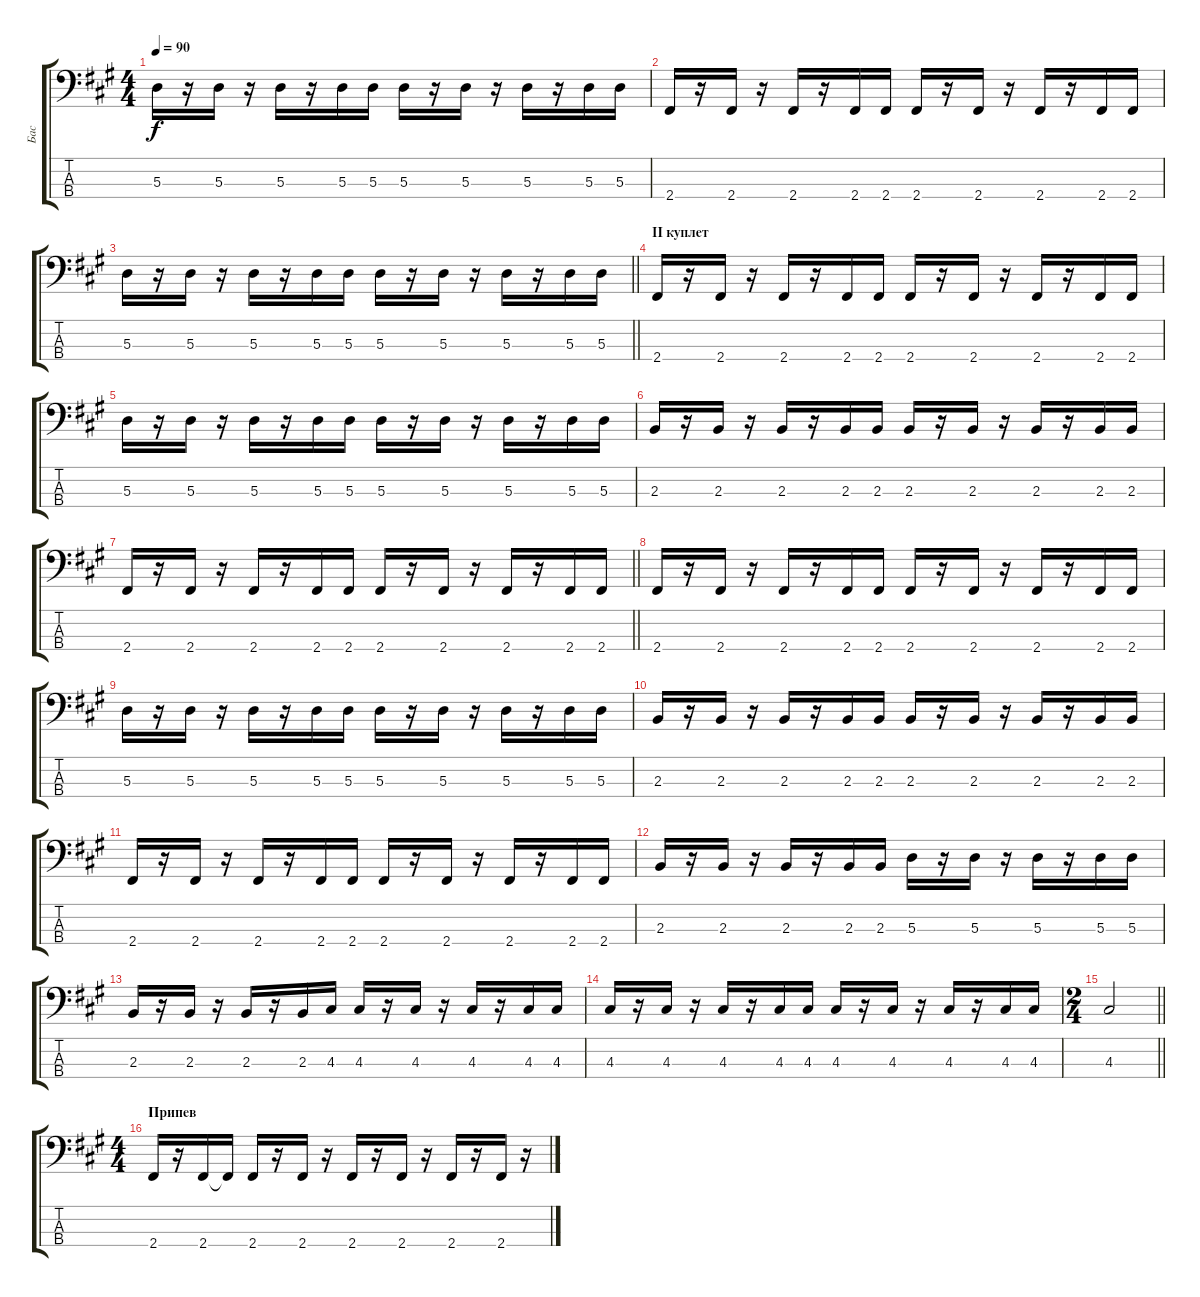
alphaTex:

\track ("Бас" "Бас") {instrument electricbassfinger}
\staff {score tabs}
\tuning (G2 D2 A1 E1) {hide}
\ts (4 4)
\tempo 90
\clef f4
\ks f#minor
5.3.16{dy f} r.16 5.3.16 r.16 5.3.16 r.16 5.3.16 5.3.16 5.3.16 r.16 5.3.16 r.16 5.3.16 r.16 5.3.16 5.3.16 |
2.4.16 r.16 2.4.16 r.16 2.4.16 r.16 2.4.16 2.4.16 2.4.16 r.16 2.4.16 r.16 2.4.16 r.16 2.4.16 2.4.16 |
\barLineRight lightlight
5.3.16 r.16 5.3.16 r.16 5.3.16 r.16 5.3.16 5.3.16 5.3.16 r.16 5.3.16 r.16 5.3.16 r.16 5.3.16 5.3.16 |
\section ("" "II куплет")
2.4.16 r.16 2.4.16 r.16 2.4.16 r.16 2.4.16 2.4.16 2.4.16 r.16 2.4.16 r.16 2.4.16 r.16 2.4.16 2.4.16 |
5.3.16 r.16 5.3.16 r.16 5.3.16 r.16 5.3.16 5.3.16 5.3.16 r.16 5.3.16 r.16 5.3.16 r.16 5.3.16 5.3.16 |
2.3.16 r.16 2.3.16 r.16 2.3.16 r.16 2.3.16 2.3.16 2.3.16 r.16 2.3.16 r.16 2.3.16 r.16 2.3.16 2.3.16 |
\barLineRight lightlight
2.4.16 r.16 2.4.16 r.16 2.4.16 r.16 2.4.16 2.4.16 2.4.16 r.16 2.4.16 r.16 2.4.16 r.16 2.4.16 2.4.16 |
2.4.16 r.16 2.4.16 r.16 2.4.16 r.16 2.4.16 2.4.16 2.4.16 r.16 2.4.16 r.16 2.4.16 r.16 2.4.16 2.4.16 |
5.3.16 r.16 5.3.16 r.16 5.3.16 r.16 5.3.16 5.3.16 5.3.16 r.16 5.3.16 r.16 5.3.16 r.16 5.3.16 5.3.16 |
2.3.16 r.16 2.3.16 r.16 2.3.16 r.16 2.3.16 2.3.16 2.3.16 r.16 2.3.16 r.16 2.3.16 r.16 2.3.16 2.3.16 |
2.4.16 r.16 2.4.16 r.16 2.4.16 r.16 2.4.16 2.4.16 2.4.16 r.16 2.4.16 r.16 2.4.16 r.16 2.4.16 2.4.16 |
2.3.16 r.16 2.3.16 r.16 2.3.16 r.16 2.3.16 2.3.16 5.3.16 r.16 5.3.16 r.16 5.3.16 r.16 5.3.16 5.3.16 |
2.3.16 r.16 2.3.16 r.16 2.3.16 r.16 2.3.16 4.3.16 4.3.16 r.16 4.3.16 r.16 4.3.16 r.16 4.3.16 4.3.16 |
4.3.16 r.16 4.3.16 r.16 4.3.16 r.16 4.3.16 4.3.16 4.3.16 r.16 4.3.16 r.16 4.3.16 r.16 4.3.16 4.3.16 |
\ts (2 4)
\barLineRight lightlight
4.3.2 |
\ts (4 4)
\section ("" "Припев")
2.4.16 r.16 2.4.16 2.4{t}.16 2.4.16 r.16 2.4.16 r.16 2.4.16 r.16 2.4.16 r.16 2.4.16 r.16 2.4.16 r.16
